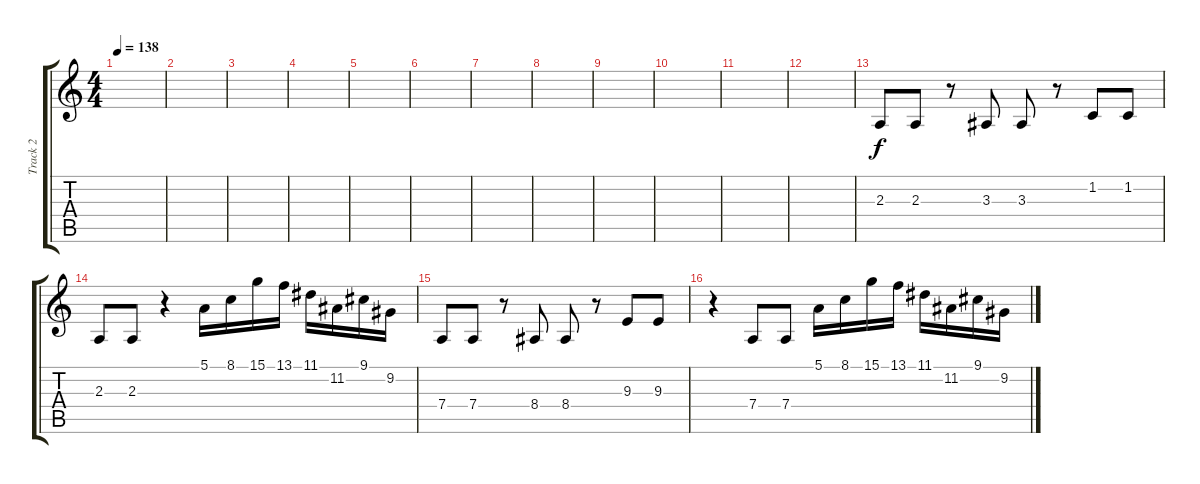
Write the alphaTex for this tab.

\track ("Track 2" "Track 2") {instrument brasssection}
\staff {score tabs}
\tuning (E4 B3 G3 D3 A2 E2) {hide}
\ts (4 4)
\tempo 138
\clef g2
\ks c
|
|
|
|
|
|
|
|
|
|
|
|
2.3.8 2.3.8 r.8 3.3.8 3.3.8 r.8 1.2.8 1.2.8 |
2.3.8 2.3.8 r.4 5.1.16 8.1.16 15.1.16 13.1.16 11.1.16 11.2.16 9.1.16 9.2.16 |
7.4.8 7.4.8 r.8 8.4.8 8.4.8 r.8 9.3.8 9.3.8 |
r.4 7.4.8 7.4.8 5.1.16 8.1.16 15.1.16 13.1.16 11.1.16 11.2.16 9.1.16 9.2.16
